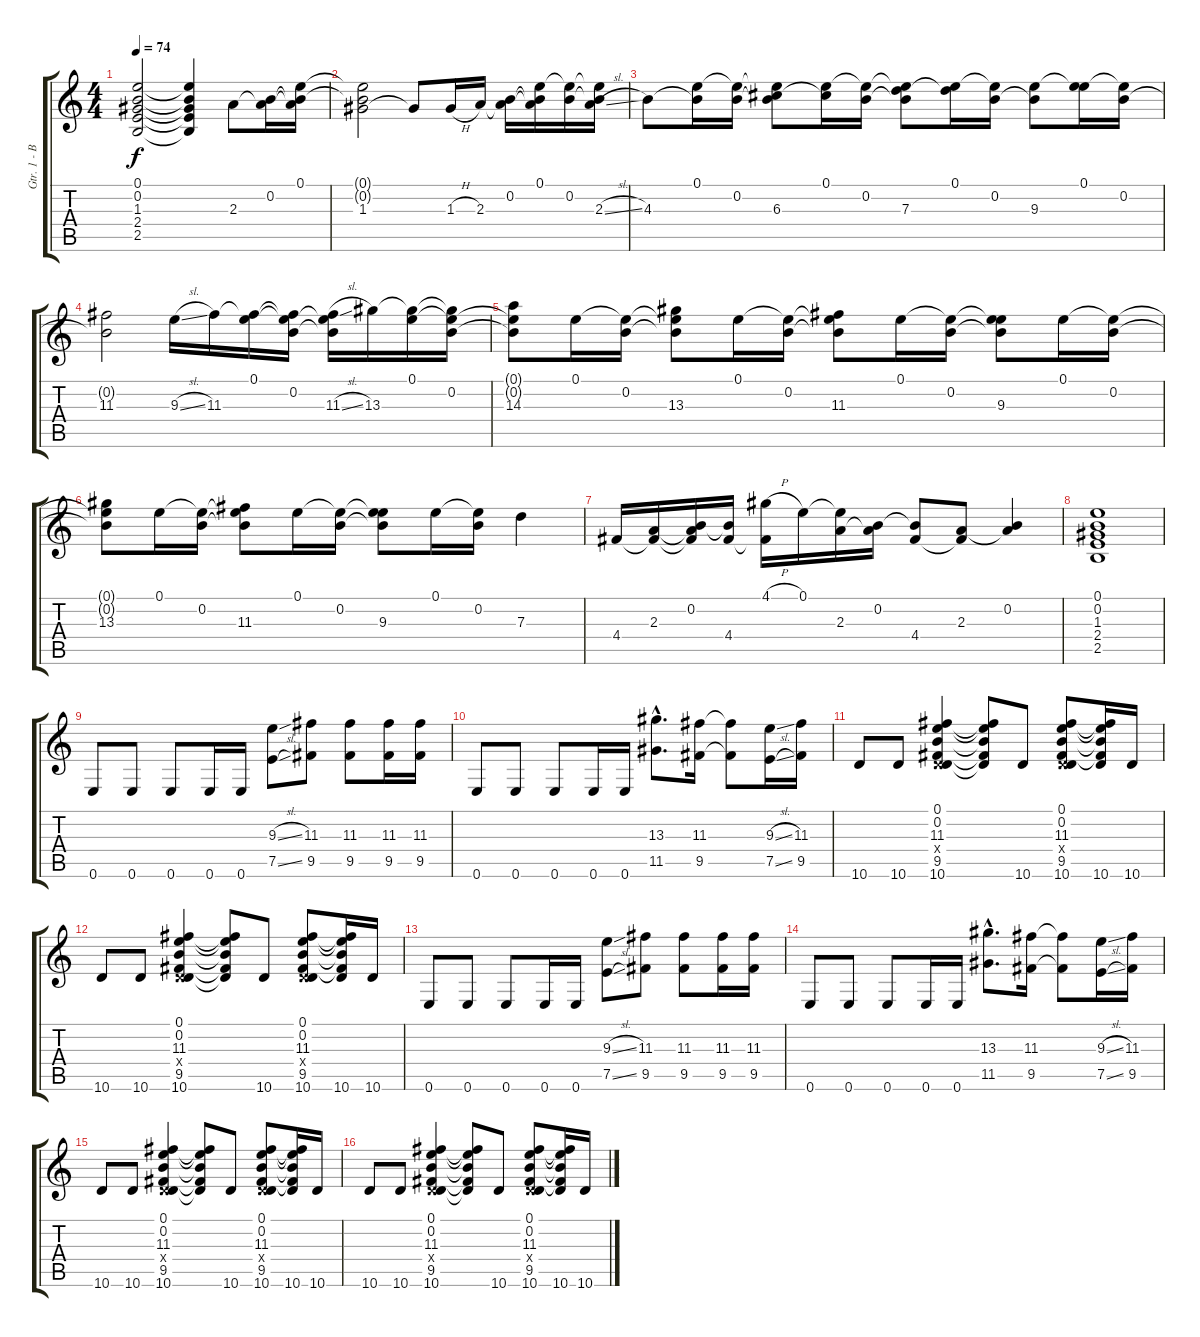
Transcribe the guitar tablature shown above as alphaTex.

\track ("Gtr. 1 - Billy" "Gtr. 1 - B") {instrument electricguitarclean}
\staff {score tabs}
\tuning (E4 B3 G3 D3 A2 E2) {hide}
\ts (4 4)
\tempo 74
\clef g2
\ks c
(0.1 0.2 1.3 2.4 2.5).2{dy f instrument electricguitarclean} (0.1{t} 0.2{t} 1.3{t} 2.4{t} 2.5{t}).4 2.3.8 (0.2 2.3{t}).16 (0.1 0.2{t} 2.3{t}).16 |
(0.1{t} 0.2{t} 1.3).2 1.3{t}.8 1.3{h}.16 2.3.16 (0.2 2.3{t}).16 (0.1 0.2{t} 2.3{t}).16 (0.1{t} 0.2).16 (0.1{t} 0.2{t} 2.3{sl}).16 |
4.3.8 (0.1 4.3{t}).16 (0.1{t} 0.2).16 (0.1{t} 0.2{t} 6.3).8 (0.1 6.3{t}).16 (0.1{t} 0.2).16 (0.1{t} 0.2{t} 7.3).8 (0.1 7.3{t}).16 (0.1{t} 0.2).16 (0.2{t} 9.3).8 (0.1 9.3{t}).16 (0.1{t} 0.2).16 |
(0.2{t} 11.3).2 9.3{sl}.16 11.3.16 (0.1 11.3{t}).16 (0.1{t} 0.2 11.3{t}).16 (0.1{t} 0.2{t} 11.3{sl}).16 13.3.16 (0.1 13.3{t}).16 (0.1{t} 0.2 13.3{t}).16 |
(0.1{t} 0.2{t} 14.3).8 0.1.16 (0.1{t} 0.2).16 (0.1{t} 0.2{t} 13.3).8 0.1.16 (0.1{t} 0.2).16 (0.1{t} 0.2{t} 11.3).8 0.1.16 (0.1{t} 0.2).16 (0.1{t} 0.2{t} 9.3).8 0.1.16 (0.1{t} 0.2).16 |
(0.1{t} 0.2{t} 13.3).8 0.1.16 (0.1{t} 0.2).16 (0.1{t} 0.2{t} 11.3).8 0.1.16 (0.1{t} 0.2).16 (0.1{t} 0.2{t} 9.3).8 0.1.16 (0.1{t} 0.2).16 7.3.4 |
4.4.16 (2.3 4.4{t}).16 (0.2 2.3{t} 4.4{t}).16 (0.2{t} 4.4).16 (4.1{h} 4.4{t}).16 0.1.16 (0.1{t} 2.3).16 (0.2 2.3{t}).16 (0.2{t} 4.4).8 (2.3 4.4{t}).8 (0.2 2.3{t}).4 |
(0.1 0.2 1.3 2.4 2.5).1 |
0.6.8 0.6.8 0.6.8 0.6.16 0.6.16 (9.3{sl} 7.5{sl}).8 (11.3 9.5).8 (11.3 9.5).8 (11.3 9.5).16 (11.3 9.5).16 |
0.6.8 0.6.8 0.6.8 0.6.16 0.6.16 (13.3{hac} 11.5{hac}).8{d} (11.3 9.5).16 (11.3{t} 9.5{t}).8 (9.3{sl} 7.5{sl}).16 (11.3 9.5).16 |
10.6.8 10.6.8 (0.1 0.2 11.3 0.4{x} 9.5 10.6).4 (0.1{t} 0.2{t} 11.3{t} 9.5{t} 10.6{t}).8 10.6.8 (0.1 0.2 11.3 0.4{x} 9.5 10.6).8 (0.1{t} 0.2{t} 11.3{t} 9.5{t} 10.6).16 10.6.16 |
10.6.8 10.6.8 (0.1 0.2 11.3 0.4{x} 9.5 10.6).4 (0.1{t} 0.2{t} 11.3{t} 9.5{t} 10.6{t}).8 10.6.8 (0.1 0.2 11.3 0.4{x} 9.5 10.6).8 (0.1{t} 0.2{t} 11.3{t} 9.5{t} 10.6).16 10.6.16 |
0.6.8 0.6.8 0.6.8 0.6.16 0.6.16 (9.3{sl} 7.5{sl}).8 (11.3 9.5).8 (11.3 9.5).8 (11.3 9.5).16 (11.3 9.5).16 |
0.6.8 0.6.8 0.6.8 0.6.16 0.6.16 (13.3{hac} 11.5{hac}).8{d} (11.3 9.5).16 (11.3{t} 9.5{t}).8 (9.3{sl} 7.5{sl}).16 (11.3 9.5).16 |
10.6.8 10.6.8 (0.1 0.2 11.3 0.4{x} 9.5 10.6).4 (0.1{t} 0.2{t} 11.3{t} 9.5{t} 10.6{t}).8 10.6.8 (0.1 0.2 11.3 0.4{x} 9.5 10.6).8 (0.1{t} 0.2{t} 11.3{t} 9.5{t} 10.6).16 10.6.16 |
10.6.8 10.6.8 (0.1 0.2 11.3 0.4{x} 9.5 10.6).4 (0.1{t} 0.2{t} 11.3{t} 9.5{t} 10.6{t}).8 10.6.8 (0.1 0.2 11.3 0.4{x} 9.5 10.6).8 (0.1{t} 0.2{t} 11.3{t} 9.5{t} 10.6).16 10.6.16
